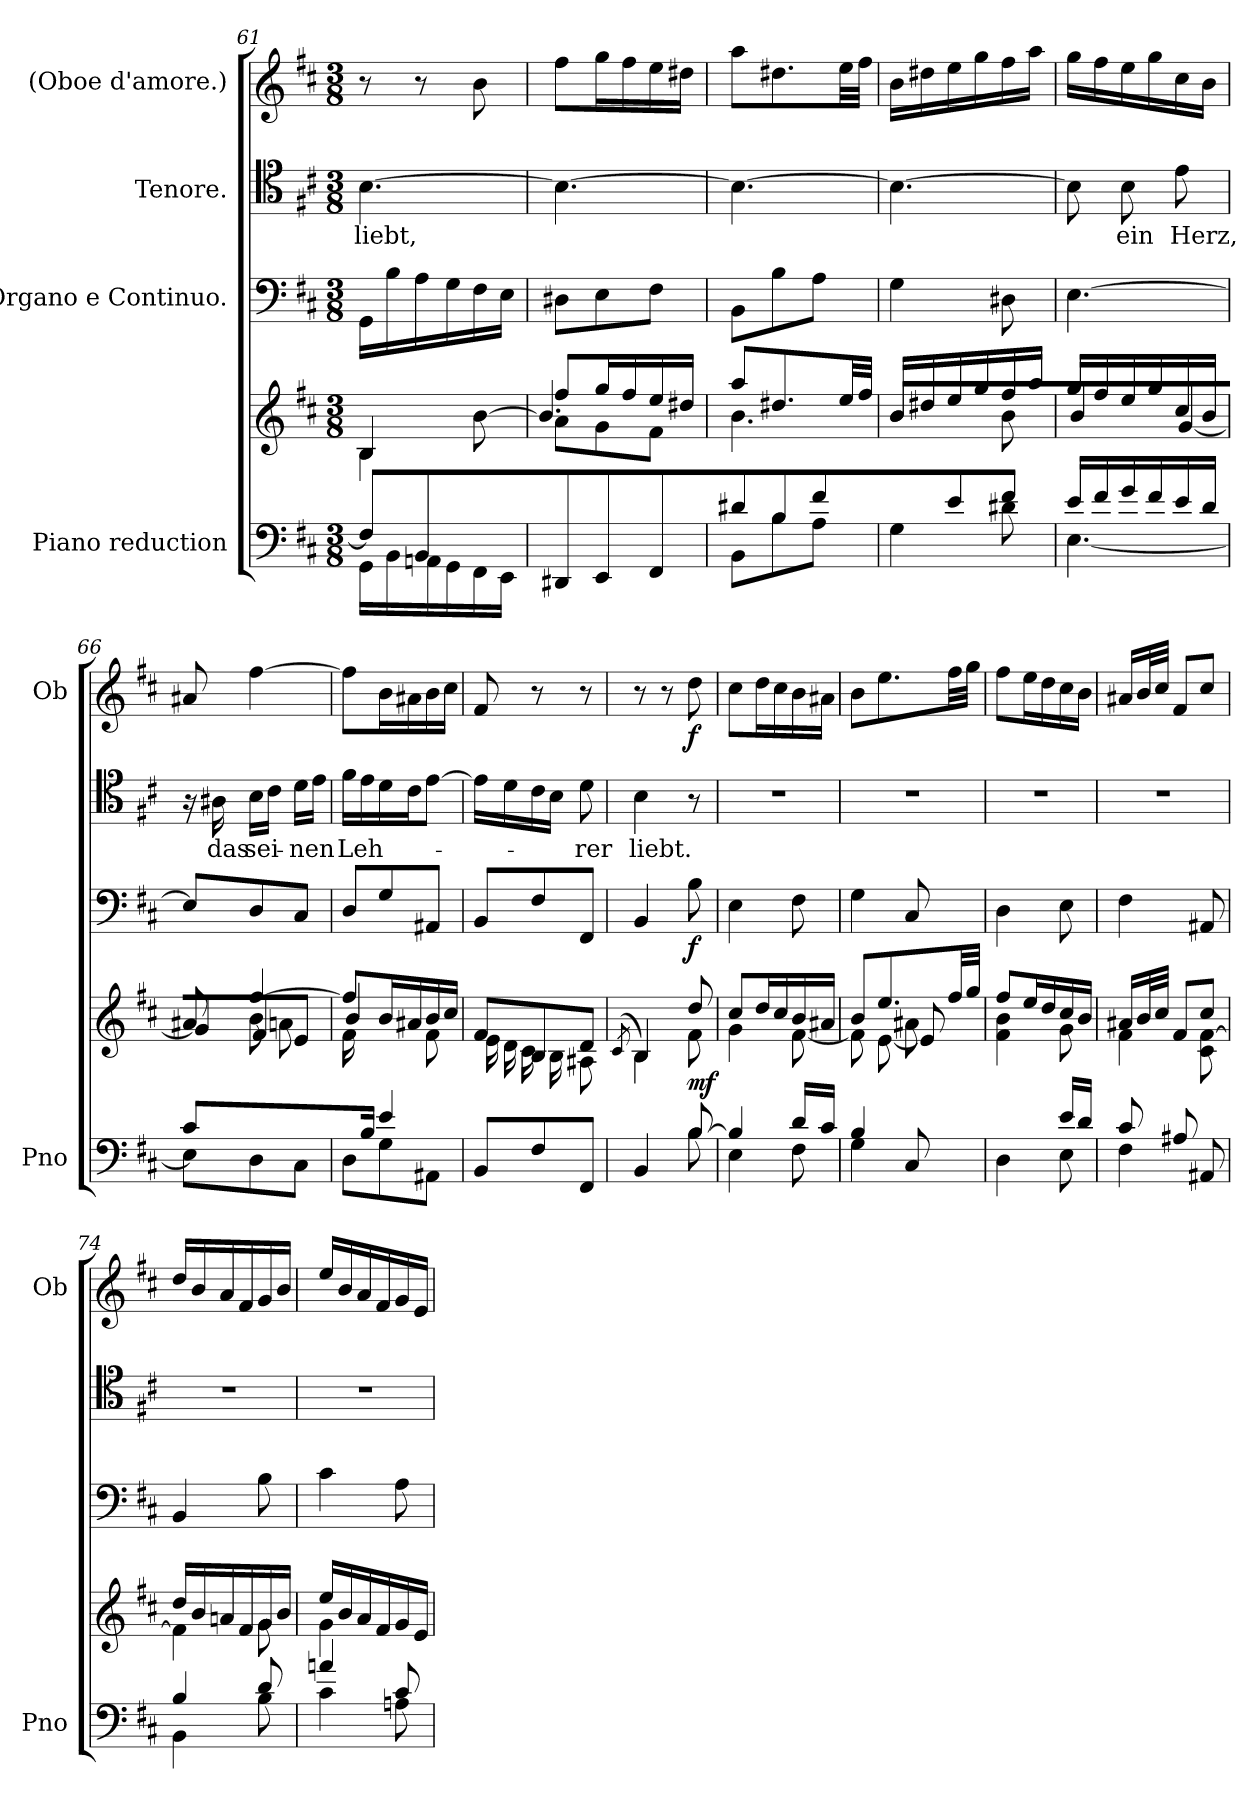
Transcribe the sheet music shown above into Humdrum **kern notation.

**kern	**kern	**dynam	**kern	**dynam	**kern	**text	**kern	**dynam
*part4	*part4	*part4	*part3	*part3	*part2	*part2	*part1	*part1
*staff5	*staff4	*staff4/5	*staff3	*staff3	*staff2	*staff2	*staff1	*staff1
*I"Piano reduction	*	*	*I"Organo e  Continuo.	*	*I"Tenore.	*	*I"(Oboe d'amore.)	*
*I'Pno	*	*	*	*	*	*	*I'Ob	*
!!LO:PB:g=z
*clefF4	*clefG2	*	*clefF4	*	*clefC4	*	*clefG2	*
*k[f#c#]	*k[f#c#]	*	*k[f#c#]	*	*k[f#c#]	*	*k[f#c#]	*
*D:	*D:	*	*D:	*	*D:	*	*D:	*
*M3/8	*M3/8	*	*M3/8	*	*M3/8	*	*M3/8	*
=61	=61	=61	=61	=61	=61	=61	=61	=61
*^	*^	*	*	*	*	*	*	*
*	*	*	*^	*	*	*	*	*	*	*
!	!	!	!	!	!	!	!	!	!LO:LY:b	!	!
8F#/L]	16GG\LL	4B/	4B\	4ryy	.	16GG\LL	.	[4.B\	liebt,	8r	.
.	16BB\	.	.	.	.	16B\	.	.	.	.	.
8BB/	16AAn\	.	.	.	.	16A\	.	.	.	8r	.
.	16GG\	.	.	.	.	16G\	.	.	.	.	.
8ryy	16FF#\	[8b\	8ryy	8g\J	.	16F#\	.	.	.	8b\	.
.	16EE\JJ	.	.	.	.	16E\JJ	.	.	.	.	.
*v	*v	*	*	*	*	*	*	*	*	*	*
=62	=62	=62	=62	=62	=62	=62	=62	=62	=62	=62
8DD#X/L	8ff#/L	8a\L	4.b/]	.	8D#X\L	.	4.B\_	.	8ff#\L	.
8EE/	16gg/L	8g\	.	.	8E\	.	.	.	16gg\L	.
.	16ff#/	.	.	.	.	.	.	.	16ff#\	.
8FF#/J	16ee/	8f#\J	.	.	8F#\J	.	.	.	16ee\	.
.	16dd#X/JJ	.	.	.	.	.	.	.	16dd#X\JJ	.
*	*	*v	*v	*	*	*	*	*	*	*
=63	=63	=63	=63	=63	=63	=63	=63	=63	=63
*^	*	*	*	*	*	*	*	*	*
8d#X/L	8BB\L	8aa/L	4.b\	.	8BB\L	.	4.B\_	.	8aa\L	.
8B/	8B\	8.dd#X/	.	.	8B\	.	.	.	8.dd#X\	.
8f#/J	8A\J	.	.	.	8A\J	.	.	.	.	.
.	.	32ee/LL	.	.	.	.	.	.	32ee\LL	.
.	.	32ff#/JJJ	.	.	.	.	.	.	32ff#\JJJ	.
=64	=64	=64	=64	=64	=64	=64	=64	=64	=64	=64
*	*	*	*^	*	*	*	*	*	*	*
8ryy	4G\	16b/LL	4ryy	8b\L	.	4G\	.	4.B\_	.	16b\LL	.
.	.	16dd#X/	.	.	.	.	.	.	.	16dd#X\	.
8e/	.	16ee/	.	4ryy	.	.	.	.	.	16ee\	.
.	.	16gg/	.	.	.	.	.	.	.	16gg\	.
8f#/J	8d#X\	16ff#/	8b\	.	.	8D#X\	.	.	.	16ff#\	.
.	.	16aa/JJ	.	.	.	.	.	.	.	16aa\JJ	.
*	*	*	*v	*v	*	*	*	*	*	*	*
=65	=65	=65	=65	=65	=65	=65	=65	=65	=65	=65
16e/LL	[4.E\	16gg/LL	4b\	.	[4.E\	.	8B\]	.	16gg\LL	.
16f#/	.	16ff#/	.	.	.	.	.	.	16ff#\	.
!	!	!	!	!	!	!	!	!LO:LY:b	!	!
16g/	.	16ee/	.	.	.	.	8B\	ein	16ee\	.
16f#/	.	16gg/	.	.	.	.	.	.	16gg\	.
!	!	!	!	!	!	!	!	!LO:LY:b	!	!
16e/	.	16cc#/	[8g\	.	.	.	8e\	Herz,	16cc#\	.
16d/JJ	.	16b/JJ	.	.	.	.	.	.	16b\JJ	.
=66	=66	=66	=66	=66	=66	=66	=66	=66	=66	=66
*	*	*	*^	*	*	*	*	*	*	*
8c#/L	8E\L]	8a#X/	8g/L]	8ryy	.	8E/L]	.	16r	.	8a#X/	.
!	!	!	!	!	!	!	!	!	!LO:LY:b	!	!
.	.	.	.	.	.	.	.	16A#X\	das	.	.
!	!	!	!	!	!	!	!	!	!LO:LY:b	!	!
4ryy	8D\	[4ff#/	8f#/	8b\	.	8D/	.	16B\LL	sei-	[4ff#\	.
.	.	.	.	.	.	.	.	16c#\JJ	.	.	.
!	!	!	!	!	!	!	!	!	!LO:LY:b	!	!
.	8C#\J	.	8e/J	8an\J	.	8C#/J	.	16d\LL	nen	.	.
.	.	.	.	.	.	.	.	16e\JJ	.	.	.
=67	=67	=67	=67	=67	=67	=67	=67	=67	=67	=67	=67
!	!	!	!	!	!	!	!	!	!LO:LY:b	!	!
16ryy	8D\L	8ff#/L]	4b/	16f#\LL	.	8D/L	.	16f#\LL	Leh-	8ff#\L]	.
16B/JJ	.	.	.	4ryy	.	.	.	16e\	.	.	.
4e/	8G\	16b/L	.	.	.	8G/	.	16d\	.	16b\L	.
.	.	16a#X/	.	.	.	.	.	16c#\J	.	16a#X\	.
.	8AA#X\J	16b/	8f#\	.	.	8AA#X/J	.	[8e\J	.	16b\	.
.	.	16cc#/JJ	.	16ryy	.	.	.	.	.	16cc#\JJ	.
*v	*v	*	*	*	*	*	*	*	*	*	*
*	*	*v	*v	*	*	*	*	*	*	*
=68	=68	=68	=68	=68	=68	=68	=68	=68	=68
8BB/L	8f#/L	16e\LL	.	8BB/L	.	16e\LL]	.	8f#/	.
.	.	16d\	.	.	.	16d\	.	.	.
8F#/	8B/	16c#\	.	8F#/	.	16c#\	.	8r	.
.	.	16B\J	.	.	.	16B\JJ	.	.	.
!	!	!	!	!	!	!	!LO:LY:b	!	!
8FF#/J	8d/J	8A#X\J	.	8FF#/J	.	8d\	-rer	8r	.
=69	=69	=69	=69	=69	=69	=69	=69	=69	=69
.	(8qc#/	.	.	.	.	.	.	.	.
*^	*	*	*	*	*	*	*	*	*
!	!	!	!	!	!	!	!	!LO:LY:b	!	!
4BB/	4ryy	4B/)	4B\	.	4BB/	.	4B\	liebt.	8r	.
.	.	.	.	.	.	.	.	.	8r	.
!	!	!	!	!LO:DY:b	!	!LO:DY:b	!	!	!	!LO:DY:b
[8B/	8B\	8dd/	8f#\	mf	8B\	f	8r	.	8dd\	f
=70	=70	=70	=70	=70	=70	=70	=70	=70	=70	=70
4B/]	4E\	8cc#/L	4g\	.	4E\	.	4.r	.	8cc#\L	.
.	.	16dd/L	.	.	.	.	.	.	16dd\L	.
.	.	16cc#/	.	.	.	.	.	.	16cc#\	.
16d/LL	8F#\	16b/	[8f#\	.	8F#\	.	.	.	16b\	.
16c#/JJ	.	16a#X/JJ	.	.	.	.	.	.	16a#X\JJ	.
!!LO:LB:g=z
=71	=71	=71	=71	=71	=71	=71	=71	=71	=71	=71
*	*	*	*^	*	*	*	*	*	*	*
4B/	4G\	8b/L	8f#\L]	4ryy	.	4G\	.	4.r	.	8b\L	.
.	.	8.ee/	[8e\	.	.	.	.	.	.	8.ee\	.
8ryy	8C#/	.	8a#X\J	8e/]	.	8C#/	.	.	.	.	.
.	.	32ff#/LL	.	.	.	.	.	.	.	32ff#\LL	.
.	.	32gg/JJJ	.	.	.	.	.	.	.	32gg\JJJ	.
*	*	*	*v	*v	*	*	*	*	*	*	*
=72	=72	=72	=72	=72	=72	=72	=72	=72	=72	=72
4ryy	4D\	8ff#/L	4f#\ 4b\	.	4D\	.	4.r	.	8ff#\L	.
.	.	16ee/L	.	.	.	.	.	.	16ee\L	.
.	.	16dd/	.	.	.	.	.	.	16dd\	.
16e/LL	8E\	16cc#/	8g\	.	8E\	.	.	.	16cc#\	.
16d/JJ	.	16b/JJ	.	.	.	.	.	.	16b\JJ	.
=73	=73	=73	=73	=73	=73	=73	=73	=73	=73	=73
*	*	*	*^	*	*	*	*	*	*	*
8c#/L	4F#\	16a#X/LL	4f#\	4ryy	.	4F#\	.	4.r	.	16a#X/LL	.
.	.	32b/L	.	.	.	.	.	.	.	32b/L	.
.	.	32cc#/JJJ	.	.	.	.	.	.	.	32cc#/JJJ	.
8A#X/	.	8f#/L	.	.	.	.	.	.	.	8f#/L	.
8ryy	8AA#X/	8cc#/J	8ryy	8c#\ [8f#\J	.	8AA#X/	.	.	.	8cc#/J	.
*	*	*	*v	*v	*	*	*	*	*	*	*
=74	=74	=74	=74	=74	=74	=74	=74	=74	=74	=74
4B/	4BB\	16dd/LL	4f#\]	.	4BB/	.	4.r	.	16dd/LL	.
.	.	16b/	.	.	.	.	.	.	16b/	.
.	.	16an/	.	.	.	.	.	.	16a/	.
.	.	16f#/	.	.	.	.	.	.	16f#/	.
8d/	8B\	16g/	8g\	.	8B\	.	.	.	16g/	.
.	.	16b/JJ	.	.	.	.	.	.	16b/JJ	.
=75	=75	=75	=75	=75	=75	=75	=75	=75	=75	=75
4an/	4c#\	16ee/LL	4g\	.	4c#\	.	4.r	.	16ee/LL	.
.	.	16b/	.	.	.	.	.	.	16b/	.
.	.	16a/	.	.	.	.	.	.	16a/	.
.	.	16f#/	.	.	.	.	.	.	16f#/	.
8c#/	8An\	16g/	8ryy	.	8A\	.	.	.	16g/	.
.	.	16e/JJ	.	.	.	.	.	.	16e/JJ	.
*v	*v	*	*	*	*	*	*	*	*	*
*	*v	*v	*	*	*	*	*	*	*
=	=	=	=	=	=	=	=	=
*-	*-	*-	*-	*-	*-	*-	*-	*-
